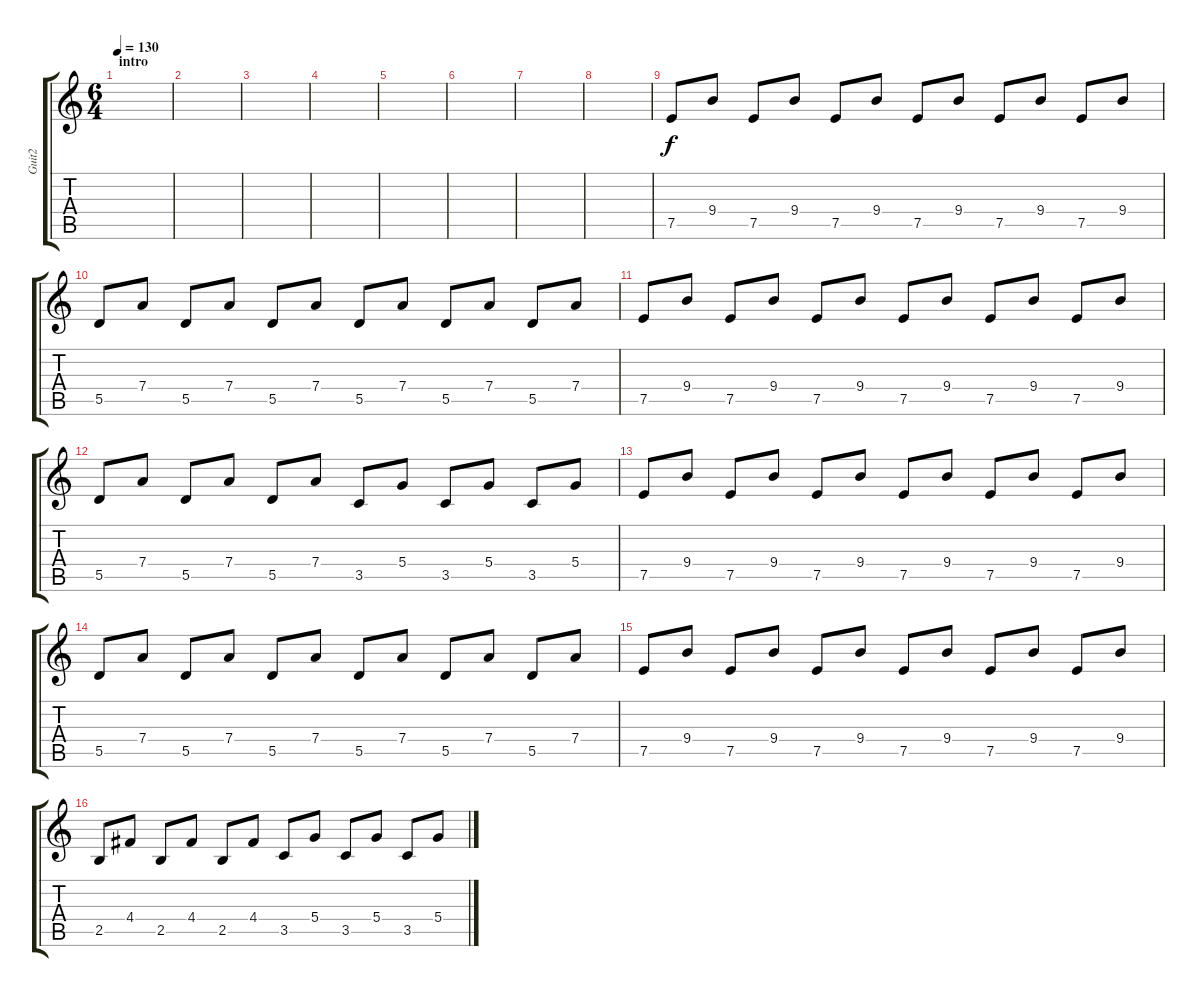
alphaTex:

\track ("Guit2" "Guit2") {instrument overdrivenguitar}
\staff {score tabs}
\tuning (E4 B3 G3 D3 A2 E2) {hide}
\ts (6 4)
\section ("" "intro")
\tempo 130
\clef g2
\ks c
|
|
|
|
|
|
|
|
7.5.8{volume 14 instrument acousticguitarsteel} 9.4.8 7.5.8 9.4.8 7.5.8 9.4.8 7.5.8 9.4.8 7.5.8 9.4.8 7.5.8 9.4.8 |
5.5.8 7.4.8 5.5.8 7.4.8 5.5.8 7.4.8 5.5.8 7.4.8 5.5.8 7.4.8 5.5.8 7.4.8 |
7.5.8 9.4.8 7.5.8 9.4.8 7.5.8 9.4.8 7.5.8 9.4.8 7.5.8 9.4.8 7.5.8 9.4.8 |
5.5.8 7.4.8 5.5.8 7.4.8 5.5.8 7.4.8 3.5.8 5.4.8 3.5.8 5.4.8 3.5.8 5.4.8 |
7.5.8 9.4.8 7.5.8 9.4.8 7.5.8 9.4.8 7.5.8 9.4.8 7.5.8 9.4.8 7.5.8 9.4.8 |
5.5.8 7.4.8 5.5.8 7.4.8 5.5.8 7.4.8 5.5.8 7.4.8 5.5.8 7.4.8 5.5.8 7.4.8 |
7.5.8 9.4.8 7.5.8 9.4.8 7.5.8 9.4.8 7.5.8 9.4.8 7.5.8 9.4.8 7.5.8 9.4.8 |
2.5.8 4.4.8 2.5.8 4.4.8 2.5.8 4.4.8 3.5.8 5.4.8 3.5.8 5.4.8 3.5.8 5.4.8
